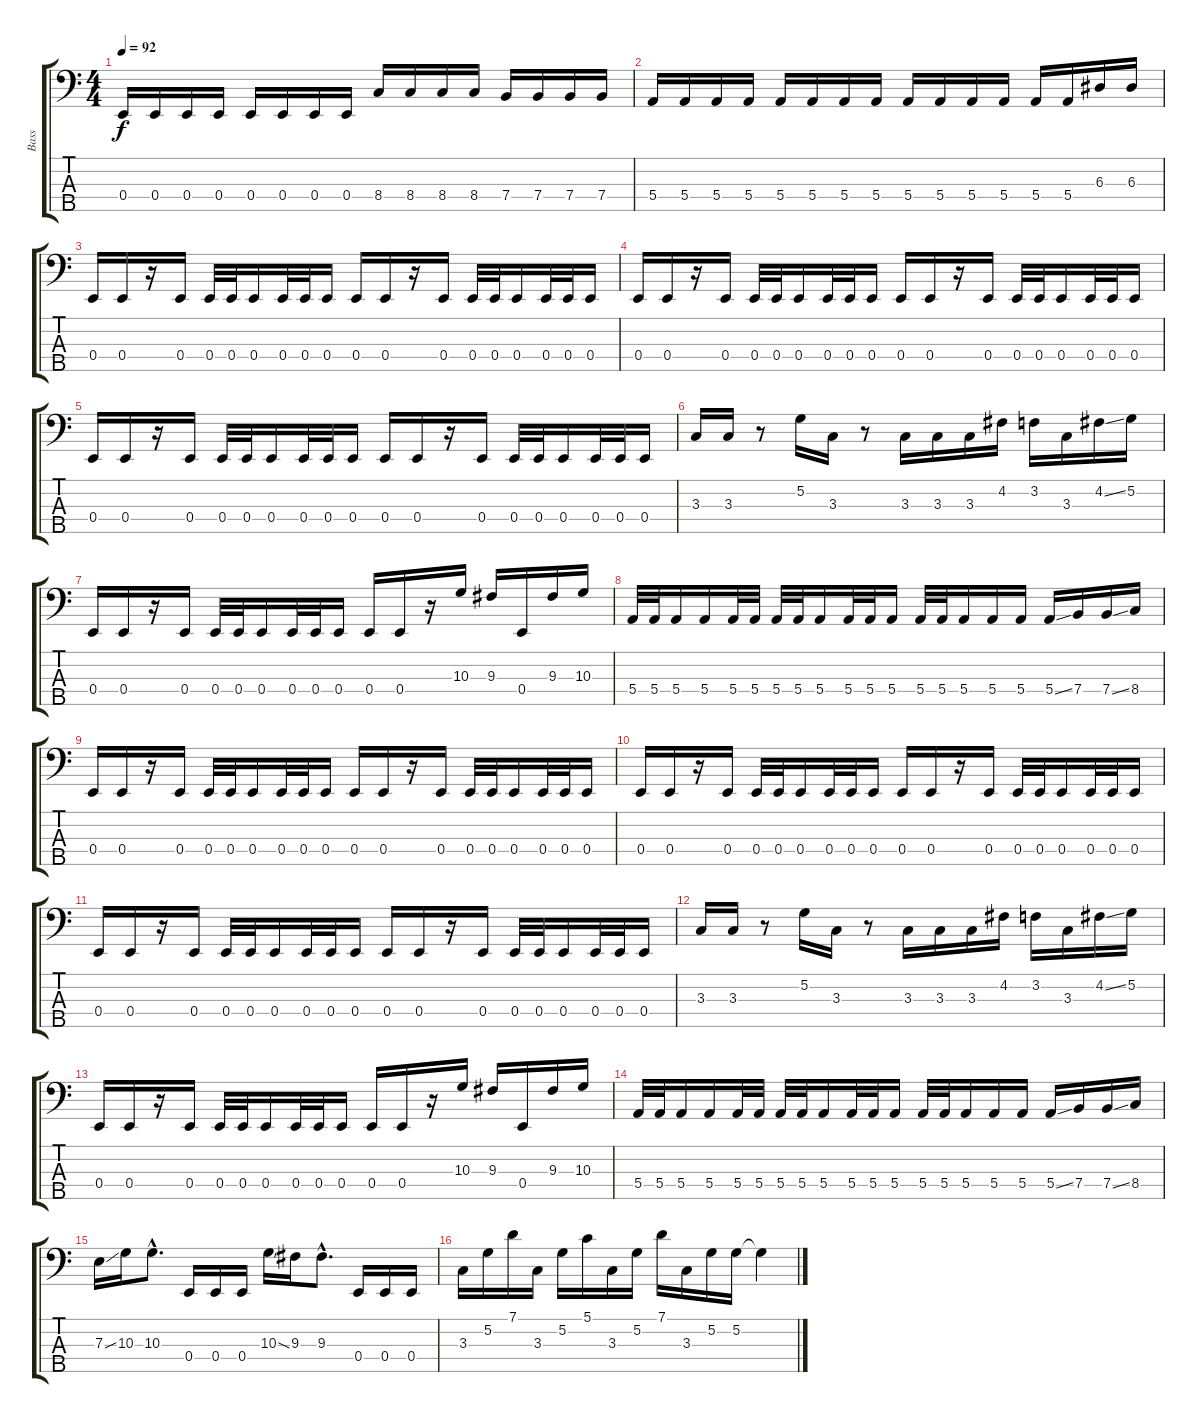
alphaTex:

\track ("Bass" "Bass") {instrument electricbassfinger}
\staff {score tabs}
\tuning (G2 D2 A1 E1 B0) {hide}
\ts (4 4)
\tempo 92
\clef f4
\ks c
0.4.16{dy f} 0.4.16 0.4.16 0.4.16 0.4.16 0.4.16 0.4.16 0.4.16 8.4.16 8.4.16 8.4.16 8.4.16 7.4.16 7.4.16 7.4.16 7.4.16 |
5.4.16 5.4.16 5.4.16 5.4.16 5.4.16 5.4.16 5.4.16 5.4.16 5.4.16 5.4.16 5.4.16 5.4.16 5.4.16 5.4.16 6.3.16 6.3.16 |
0.4.16 0.4.16 r.16 0.4.16 0.4.32 0.4.32 0.4.16 0.4.32 0.4.32 0.4.16 0.4.16 0.4.16 r.16 0.4.16 0.4.32 0.4.32 0.4.16 0.4.32 0.4.32 0.4.16 |
0.4.16 0.4.16 r.16 0.4.16 0.4.32 0.4.32 0.4.16 0.4.32 0.4.32 0.4.16 0.4.16 0.4.16 r.16 0.4.16 0.4.32 0.4.32 0.4.16 0.4.32 0.4.32 0.4.16 |
0.4.16 0.4.16 r.16 0.4.16 0.4.32 0.4.32 0.4.16 0.4.32 0.4.32 0.4.16 0.4.16 0.4.16 r.16 0.4.16 0.4.32 0.4.32 0.4.16 0.4.32 0.4.32 0.4.16 |
3.3.16 3.3.16 r.8 5.2.16 3.3.16 r.8 3.3.16 3.3.16 3.3.16 4.2.16 3.2.16 3.3.16 4.2{ss}.16 5.2.16 |
0.4.16 0.4.16 r.16 0.4.16 0.4.32 0.4.32 0.4.16 0.4.32 0.4.32 0.4.16 0.4.16 0.4.16 r.16 10.3.16 9.3.16 0.4.16 9.3.16 10.3.16 |
5.4.32 5.4.32 5.4.16 5.4.16 5.4.32 5.4.32 5.4.32 5.4.32 5.4.16 5.4.32 5.4.32 5.4.16 5.4.32 5.4.32 5.4.16 5.4.16 5.4.16 5.4{ss}.16 7.4.16 7.4{ss}.16 8.4.16 |
0.4.16 0.4.16 r.16 0.4.16 0.4.32 0.4.32 0.4.16 0.4.32 0.4.32 0.4.16 0.4.16 0.4.16 r.16 0.4.16 0.4.32 0.4.32 0.4.16 0.4.32 0.4.32 0.4.16 |
0.4.16 0.4.16 r.16 0.4.16 0.4.32 0.4.32 0.4.16 0.4.32 0.4.32 0.4.16 0.4.16 0.4.16 r.16 0.4.16 0.4.32 0.4.32 0.4.16 0.4.32 0.4.32 0.4.16 |
0.4.16 0.4.16 r.16 0.4.16 0.4.32 0.4.32 0.4.16 0.4.32 0.4.32 0.4.16 0.4.16 0.4.16 r.16 0.4.16 0.4.32 0.4.32 0.4.16 0.4.32 0.4.32 0.4.16 |
3.3.16 3.3.16 r.8 5.2.16 3.3.16 r.8 3.3.16 3.3.16 3.3.16 4.2.16 3.2.16 3.3.16 4.2{ss}.16 5.2.16 |
0.4.16 0.4.16 r.16 0.4.16 0.4.32 0.4.32 0.4.16 0.4.32 0.4.32 0.4.16 0.4.16 0.4.16 r.16 10.3.16 9.3.16 0.4.16 9.3.16 10.3.16 |
5.4.32 5.4.32 5.4.16 5.4.16 5.4.32 5.4.32 5.4.32 5.4.32 5.4.16 5.4.32 5.4.32 5.4.16 5.4.32 5.4.32 5.4.16 5.4.16 5.4.16 5.4{ss}.16 7.4.16 7.4{ss}.16 8.4.16 |
7.3{ss}.16 10.3.16 10.3{hac}.8{d} 0.4.16 0.4.16 0.4.16 10.3{ss}.16 9.3.16 9.3{hac}.8{d} 0.4.16 0.4.16 0.4.16 |
3.3.16 5.2.16 7.1.16 3.3.16 5.2.16 5.1.16 3.3.16 5.2.16 7.1.16 3.3.16 5.2.16 5.2.16 5.2{t}.4
